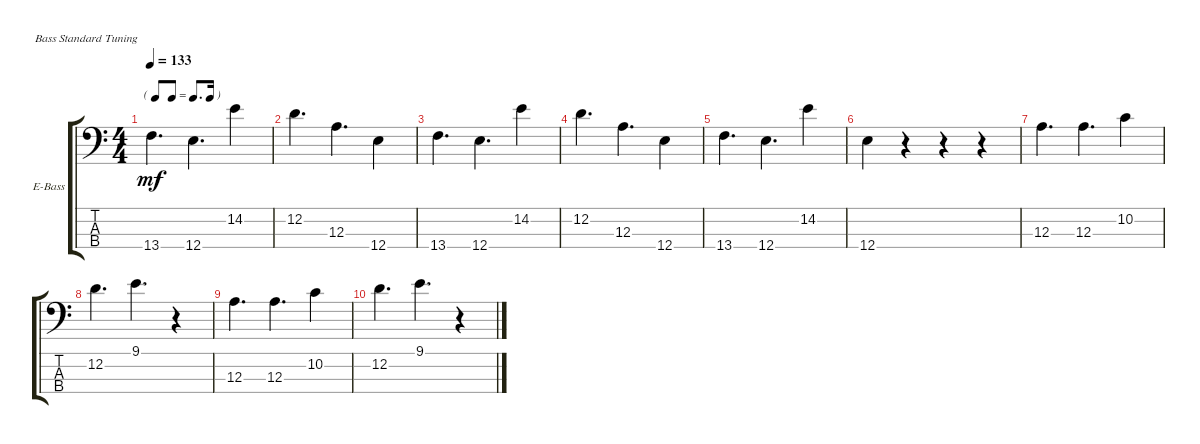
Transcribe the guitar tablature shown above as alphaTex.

\defaultSystemsLayout 4
\bracketExtendMode groupsimilarinstruments
\firstSystemTrackNameOrientation horizontal
\otherSystemsTrackNameOrientation horizontal
\track ("Electric Bass" "E-Bass") {instrument electricbassfinger}
\staff {score tabs}
\tuning (G2 D2 A1 E1)
\ts (4 4)
\tf dotted8th
\tempo 133
\clef f4
\ks c
13.4.4{d dy mf} 12.4.4{d} 14.2.4 |
12.2.4{d} 12.3.4{d} 12.4.4 |
13.4.4{d} 12.4.4{d} 14.2.4 |
12.2.4{d} 12.3.4{d} 12.4.4 |
13.4.4{d} 12.4.4{d} 14.2.4 |
12.4.4 r.4 r.4 r.4 |
12.3.4{d} 12.3.4{d} 10.2.4 |
12.2.4{d} 9.1.4{d} r.4 |
12.3.4{d} 12.3.4{d} 10.2.4 |
12.2.4{d} 9.1.4{d} r.4
